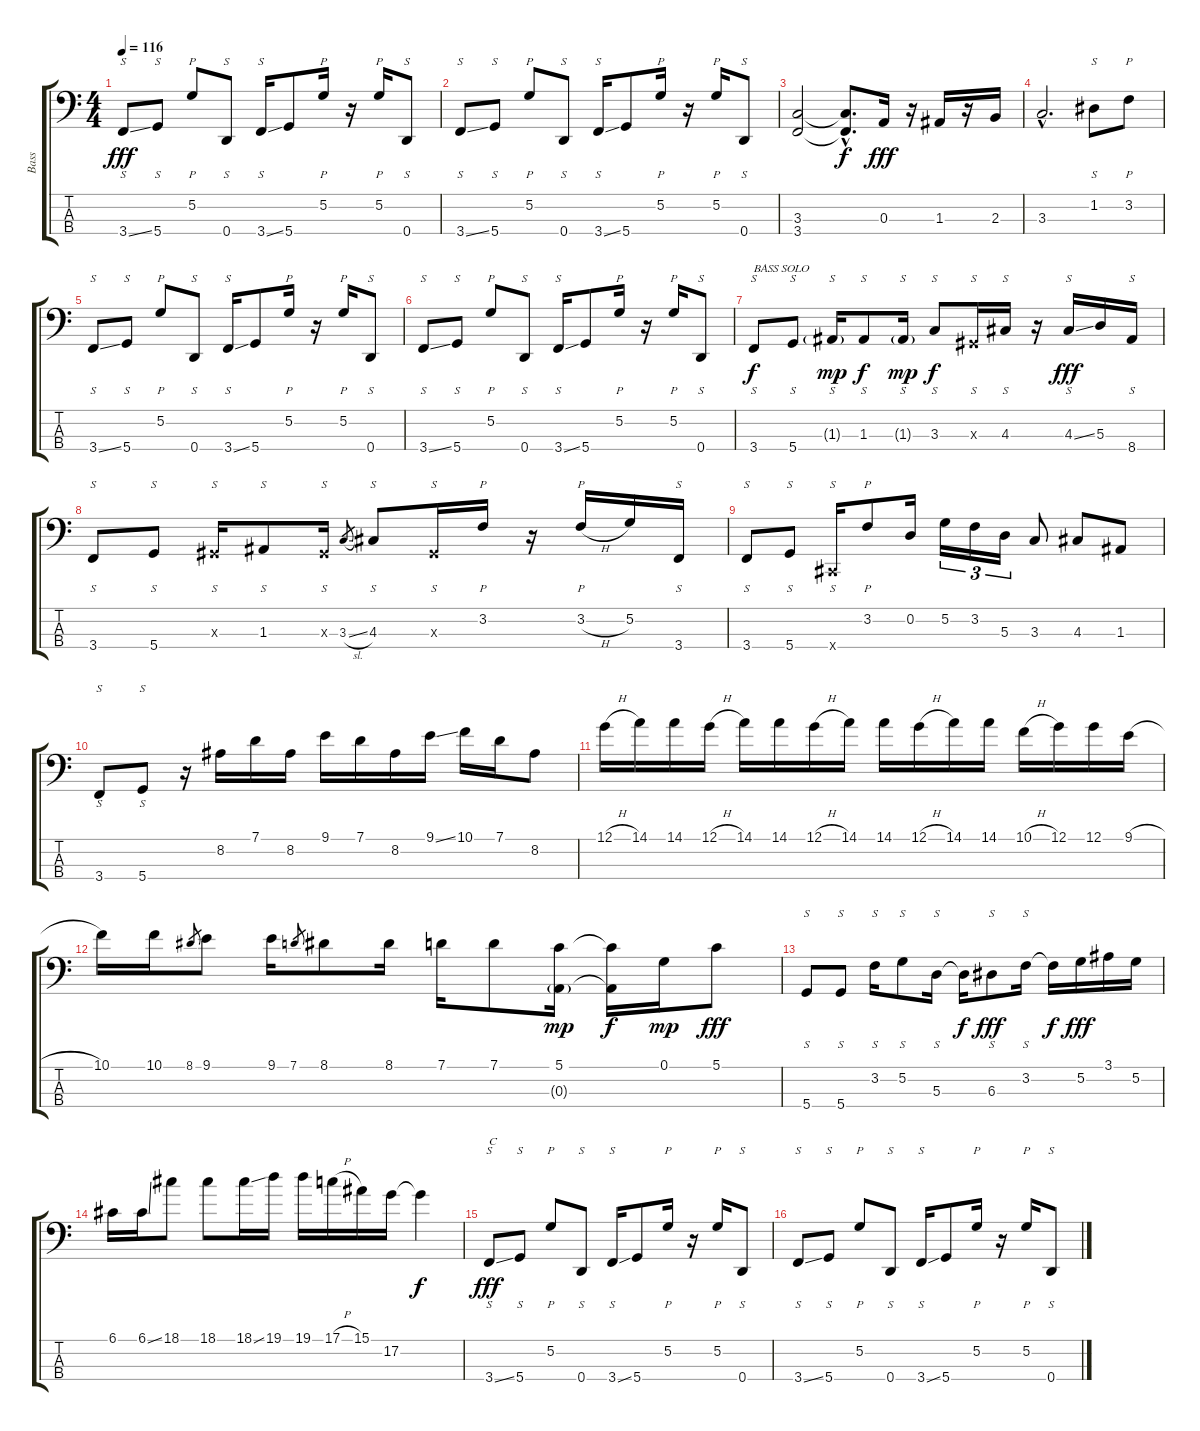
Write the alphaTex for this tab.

\track ("Bass" "Bass") {instrument slapbass1}
\staff {score tabs}
\tuning (G2 D2 A1 D1) {hide}
\ts (4 4)
\tempo 116
\clef f4
\ks c
3.4{ss}.8{s dy fff instrument slapbass1} 5.4.8{s} 5.2.8{p} 0.4.8{s} 3.4{ss}.16{s} 5.4.8 5.2.16{p} r.16 5.2.16{p} 0.4.8{s} |
3.4{ss}.8{s} 5.4.8{s} 5.2.8{p} 0.4.8{s} 3.4{ss}.16{s} 5.4.8 5.2.16{p} r.16 5.2.16{p} 0.4.8{s} |
(3.3 3.4).2{instrument electricbassfinger} (3.3{hac t} 3.4{hac t}).8{d dy f} 0.3.16{dy fff} r.16 1.3.16 r.16 2.3.16 |
3.3{hac}.2{d} 1.2.8{s instrument slapbass1} 3.2.8{p} |
3.4{ss}.8{s} 5.4.8{s} 5.2.8{p} 0.4.8{s} 3.4{ss}.16{s} 5.4.8 5.2.16{p} r.16 5.2.16{p} 0.4.8{s} |
3.4{ss}.8{s} 5.4.8{s} 5.2.8{p} 0.4.8{s} 3.4{ss}.16{s} 5.4.8 5.2.16{p} r.16 5.2.16{p} 0.4.8{s} |
3.4.8{s txt "BASS SOLO" dy f} 5.4.8{s} 1.3{g}.16{s dy mp} 1.3.8{s dy f} 1.3{g}.16{s dy mp} 3.3.8{s dy f} -1.3{x}.16{s} 4.3.16{s} r.16 4.3{ss}.16{s dy fff} 5.3.16 8.4.16{s} |
3.4.8{s} 5.4.8{s} -1.3{x}.16{s} 1.3.8{s} -1.3{x}.16{s} 3.3{sl}.8{gr} 4.3.8{s} -1.3{x}.16{s} 3.2.16{p} r.16 3.2{h}.16{p} 5.2.16 3.4.16{s} |
3.4.8{s} 5.4.8{s} -1.4{x}.16{s} 3.2.8{p} 0.2.16{instrument electricbassfinger} 5.2.16{tu (3 2)} 3.2.16{tu (3 2)} 5.3.16{tu (3 2)} 3.3.8 4.3.8 1.3.8 |
3.4.8{s instrument slapbass1} 5.4.8{s} r.16 8.2.16{instrument electricbassfinger} 7.1.16 8.2.16 9.1.16 7.1.16 8.2.16 9.1{ss}.16 10.1.16 7.1.16 8.2.8 |
12.1{h}.16 14.1.16 14.1.16 12.1{h}.16 14.1.16 14.1.16 12.1{h}.16 14.1.16 14.1.16 12.1{h}.16 14.1.16 14.1.16 10.1{h}.16 12.1.16 12.1.16 9.1{h}.16 |
10.1.16 10.1.16 8.1.8{gr} 9.1.8 9.1.16 7.1.8{gr} 8.1.8 8.1.16 7.1.16 7.1.8 (5.1 0.3{g}).16{dy mp} (5.1{t} 0.3{t}).16{dy f} 0.1.16{dy mp} 5.1.8{dy fff} |
5.4.8{s instrument slapbass1} 5.4.8{s} 3.2.16{s} 5.2.8{s} 5.3.16{s} 5.3{t}.16{dy f} 6.3.8{s dy fff} 3.2.16{s} 3.2{t}.16{dy f} 5.2.16{dy fff instrument electricbassfinger} 3.1.16 5.2.16 |
6.1.16 6.1{ss}.16 18.1.8 18.1.8 18.1{ss}.16 19.1.16 19.1.16 17.1{h}.16 15.1.16 17.2.16 17.2{t}.4{dy f} |
3.4{ss}.8{s txt "C" dy fff instrument slapbass1} 5.4.8{s} 5.2.8{p} 0.4.8{s} 3.4{ss}.16{s} 5.4.8 5.2.16{p} r.16 5.2.16{p} 0.4.8{s} |
3.4{ss}.8{s} 5.4.8{s} 5.2.8{p} 0.4.8{s} 3.4{ss}.16{s} 5.4.8 5.2.16{p} r.16 5.2.16{p} 0.4.8{s}
